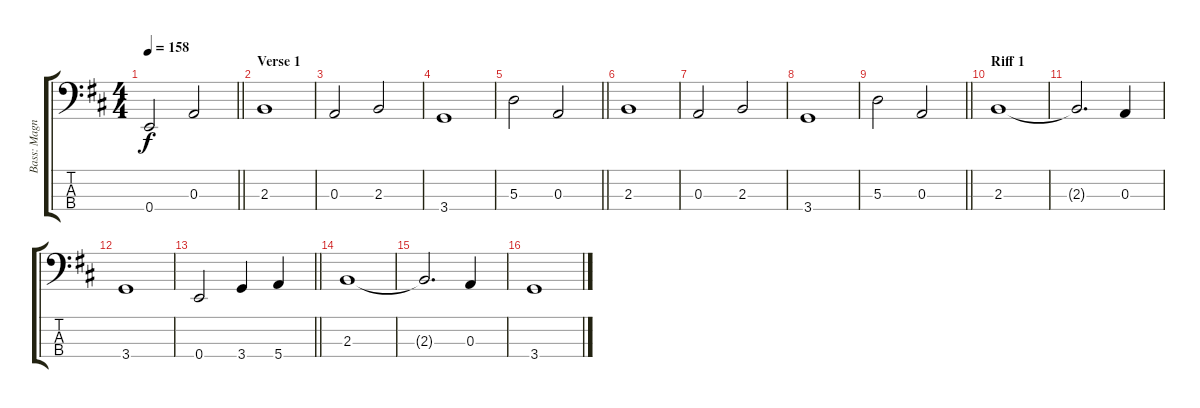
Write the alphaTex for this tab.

\track ("Bass: Magnus Ek" "Bass: Magn") {instrument electricbassfinger}
\staff {score tabs}
\tuning (G2 D2 A1 E1) {hide}
\ts (4 4)
\tempo 158
\clef f4
\barLineRight lightlight
\ks bminor
0.4.2{dy f} 0.3.2 |
\section ("" "Verse 1")
2.3.1 |
0.3.2 2.3.2 |
3.4.1 |
\barLineRight lightlight
5.3.2 0.3.2 |
2.3.1 |
0.3.2 2.3.2 |
3.4.1 |
\barLineRight lightlight
5.3.2 0.3.2 |
\section ("" "Riff 1")
2.3.1 |
2.3{t}.2{d} 0.3.4 |
3.4.1 |
\barLineRight lightlight
0.4.2 3.4.4 5.4.4 |
2.3.1 |
2.3{t}.2{d} 0.3.4 |
3.4.1
